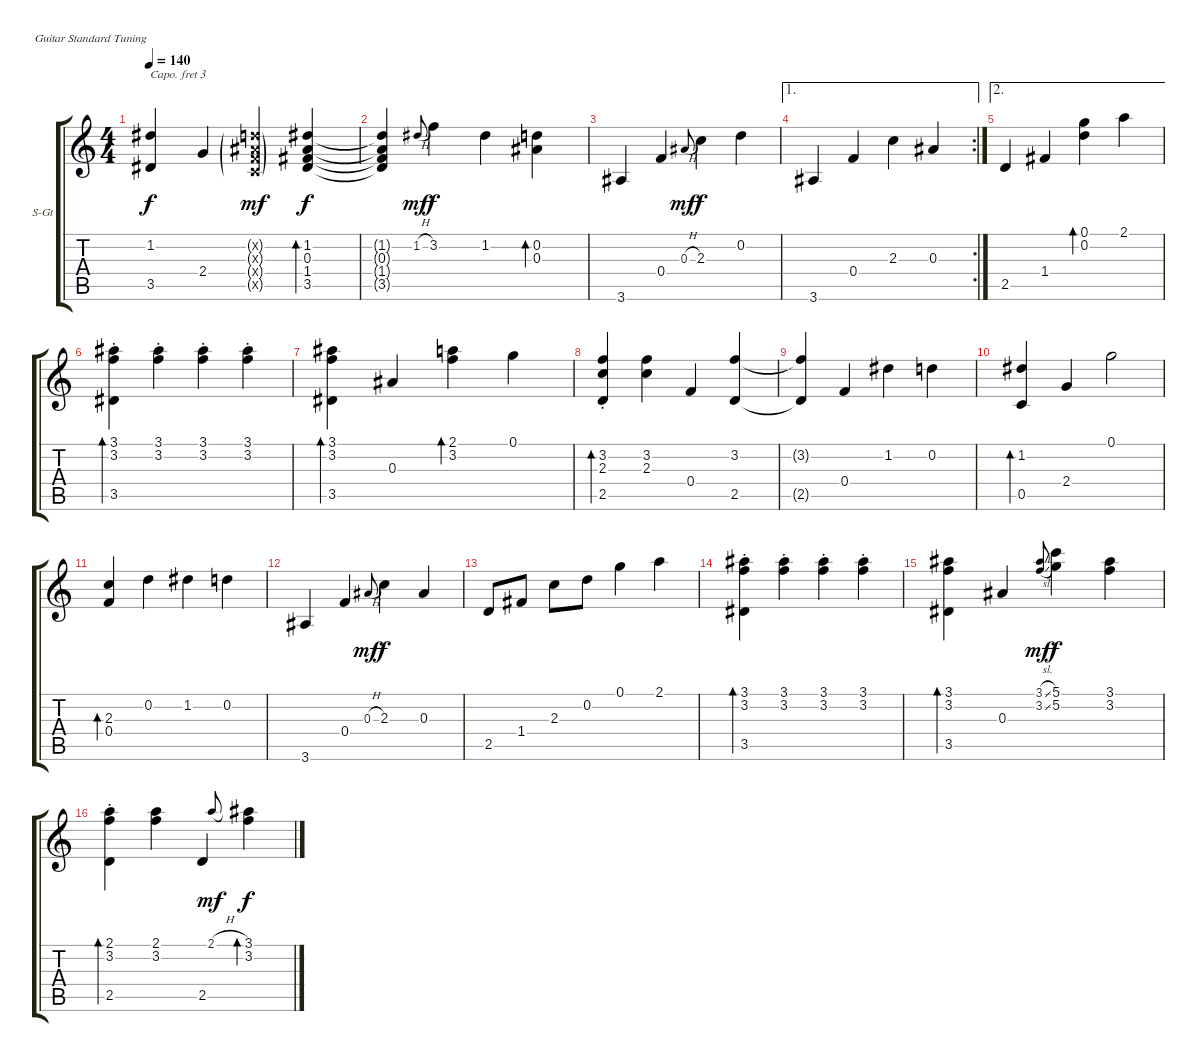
\bracketExtendMode groupsimilarinstruments
\firstSystemTrackNameOrientation horizontal
\otherSystemsTrackNameOrientation horizontal
\track ("Track 1" "S-Gt") {instrument acousticguitarsteel}
\staff {score tabs}
\capo 3
\tuning (E4 B3 G3 D3 A2 E2)
\ts (4 4)
\tempo 140
\clef g2
\ks c
(1.2 3.5).4{dy f} 2.4.4 (0.2{g x} 0.3{g x} 0.4{g x} 0.5{g x}).4{dy mf} (1.2 0.3 1.4 3.5).4{bd 240 dy f} |
(1.2{t} 0.3{t} 1.4{t} 3.5{t}).4 1.2{h}.8{gr onbeat dy mf} 3.2.4{dy f} 1.2.4 (0.2 0.3).4{bd 120} |
3.6.4 0.4.4 0.3{h}.8{gr onbeat dy mf} 2.3.4{dy f} 0.2.4 |
\ae 1
\rc 2
3.6.4 0.4.4 2.3.4 0.3.4 |
\ae 2
2.5.4 1.4.4 (0.1 0.2).4{bd 240} 2.1.4 |
(3.1{st} 3.2{st} 3.5{st}).4{bd 120} (3.1{st} 3.2{st}).4 (3.1{st} 3.2{st}).4 (3.1{st} 3.2{st}).4 |
(3.1 3.2 3.5).4{bd 240} 0.3.4 (2.1 3.2).4{bd 240} 0.1.4 |
(3.2{st} 2.3{st} 2.5).4{bd 240} (3.2 2.3).4 0.4.4 (3.2 2.5).4 |
(3.2{t} 2.5{t}).4 0.4.4 1.2.4 0.2.4 |
(1.2 0.5).4{bd 240} 2.4.4 0.1.2 |
(2.3 0.4).4{bd 240} 0.2.4 1.2.4 0.2.4 |
3.6.4 0.4.4 0.3{h}.8{gr onbeat dy mf} 2.3.4{dy f} 0.3.4 |
2.5.8 1.4.8 2.3.8 0.2.8 0.1.4 2.1.4 |
(3.1{st} 3.2{st} 3.5{st}).4{bd 120} (3.1{st} 3.2{st}).4 (3.1{st} 3.2{st}).4 (3.1{st} 3.2{st}).4 |
(3.1 3.2 3.5).4{bd 240} 0.3.4 (3.1{sl} 3.2{sl}).8{gr onbeat dy mf} (5.1 5.2).4{dy f} (3.1 3.2).4 |
(2.1{st} 3.2{st} 2.5).4{bd 240} (2.1 3.2).4 2.5.4 2.1{h}.8{gr onbeat dy mf} (3.1 3.2).4{bd 240 dy f}
